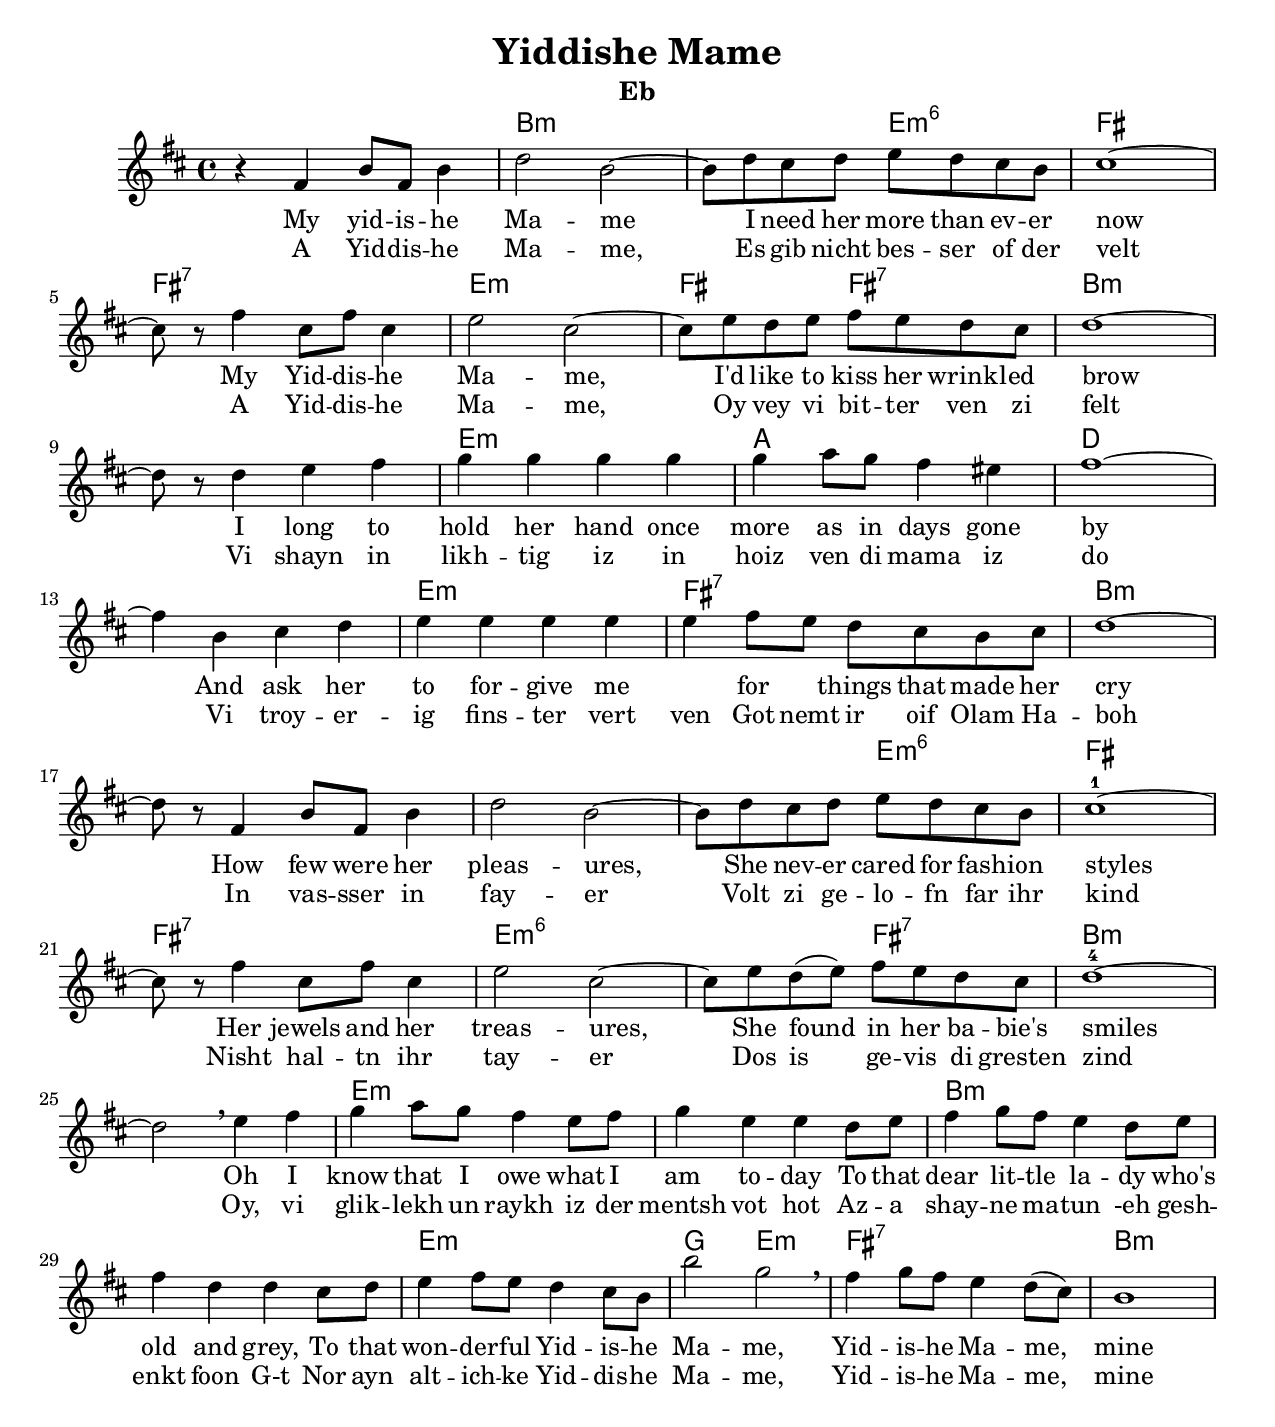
\version "2.18.0"
\include "english.ly"
\pointAndClickOff
\paper{
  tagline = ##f
  print-all-headers = ##t
  #(set-paper-size "letter")
}
date = #(strftime "%d-%m-%Y" (localtime (current-time)))

%\markup{ \italic{ " Updated " \date  }  }

%\markup{ Got something to say? }

global = {
  \clef treble
  \key g \minor
  \time 4/4
  \set Score.markFormatter = #format-mark-box-alphabet
}

%#################################### Melody ########################
melody = \relative c {
  \global
  %\partial 16*3 a16 d f   %lead in notes

  r4 d4 g8 d g4
  bf2 g~
  g8 bf a bf  c bf a g
  a1~
  \break
  a8 r d4 a8 d a4
  c2 a~
  a8 c bf c  d c bf a
  bf1~
  \break
  bf8 r bf4 c d|
  ef4 ef ef ef
  ef4 f8 ef d4 cs
  d1~
  \break
  d4 g, a  bf
  c4 c c c
  c4 d8 c bf a g a |
  bf1~
  \break
  bf8 r d,4 g8 d g4
  bf2 g~
  g8 bf a bf  c bf a g
  a1-1~   %styles
  \break
  a8 r d4 a8 d a4
  c2 a~
  a8 c bf(c)  d c bf a
  bf1-4~
  \break
  bf2 \breathe c4 d
  ef4 f8 ef d4 c8 d|
  ef4 c c bf8 c
  d4 ef8 d c4 bf8 c
  \break
  d4 bf bf a8 bf
  c4 d8 c bf4 a8 g
  g'2 ef \breathe
  d4 ef8 d c4 bf8(a)
  %{
    <<
    {d4 ef8 d c4 bf8(a)}
    {d2 d}
    >>
  %}
  g1
}
%################################# Lyrics #####################
\addlyrics{
  My yid -- is -- he Ma -- me
  I need her more than ev -- er now
  My Yid -- dis -- he Ma -- me,
  I'd like to kiss her wrinkl -- ed brow
  I long to hold her hand once more as in days gone by
  And ask her to for -- give me \skip 4 for \skip 4 things that made her cry
  How few were her pleas -- ures,
  She nev -- er cared for fash -- ion styles
  Her jewels and her treas -- ures,
  She found in her ba -- bie's smiles
  Oh I know that I owe what I am to -- day
  To that dear lit -- tle la -- dy who's old and grey,
  To that won -- der -- ful Yid -- is -- he Ma -- me,
  Yid -- is -- he Ma -- me, mine
}
\addlyrics {
  A Yid -- dis -- he Ma -- me,
  Es gib nicht bes -- ser of der velt
  A Yid -- dis -- he Ma -- me,
  Oy vey vi bit -- ter ven zi felt
  Vi shayn in likh -- tig iz in hoiz ven di mama iz do
  Vi troy -- er -- ig fins -- ter vert ven Got nemt ir oif Olam Ha -- boh

  In vas -- sser in fay -- er
  Volt zi ge -- lo -- fn far ihr kind
  Nisht hal -- tn ihr tay -- er
  Dos is ge -- vis di gresten zind
  Oy, vi glik -- lekh un raykh iz der mentsh vot hot
  Az -- a  shay -- ne ma -- tun -eh gesh -- enkt foon G-t
  Nor ayn alt -- ich -- ke Yid -- dis -- he Ma -- me,
  Yid -- is -- he Ma -- me, mine
  %Ma -- \skip 4 \skip 4 me \skip 8 mayn
}
%################################# Chords #######################
harmonies =  \chordmode {
  s1
  g2*3:m
  c2:m6
  d1
  d1:7
  c2*2:m
  (d2)
  d2:7
  g1*2:m
  c1:m
  f1
  bf1*2
  c1:m
  d1:7
  g2*7:m
  c2:m6
  d1
  d1:7
  c2*3:m6
  d2:7
  g1*2:m
  c1*2:m
  g1*2:m
  c1:m
  ef2
  c2:m
  d1:7
  g1:m

}

\score {\transpose c a
  <<
    \new ChordNames {
      \set chordChanges = ##f
     \transpose g d \harmonies
    }
    \new Staff
   \transpose g d' \melody
  >>
  \header{
    title= "Yiddishe Mame"
    subtitle=""
    composer= ""
    instrument = "Eb"
    arranger= ""
  }
  \layout{indent = 1.0\cm}
  \midi {
    \tempo 4 = 120

    % \midi { }
  }
}
%{
% more verses:
\markup{}
\markup {
  \fill-line {
    \hspace #0.1 % distance from left margin
    \column {
      \line { "1."
	\column {
	  ""
	}
      }
      \hspace #0.2 % vertical distance between verses
      \line { "2."
	\column {
	 ""
	}
      }
    }
    \hspace #0.1  % horiz. distance between columns
    \column {
      \line { "3."
	\column {
	  ""
	}
      }
      \hspace #0.2 % distance between verses
      \line { "4."
	\column {
	 ""
	}
      }
    }
    \hspace #0.1 % distance to right margin
  }
}

%}
